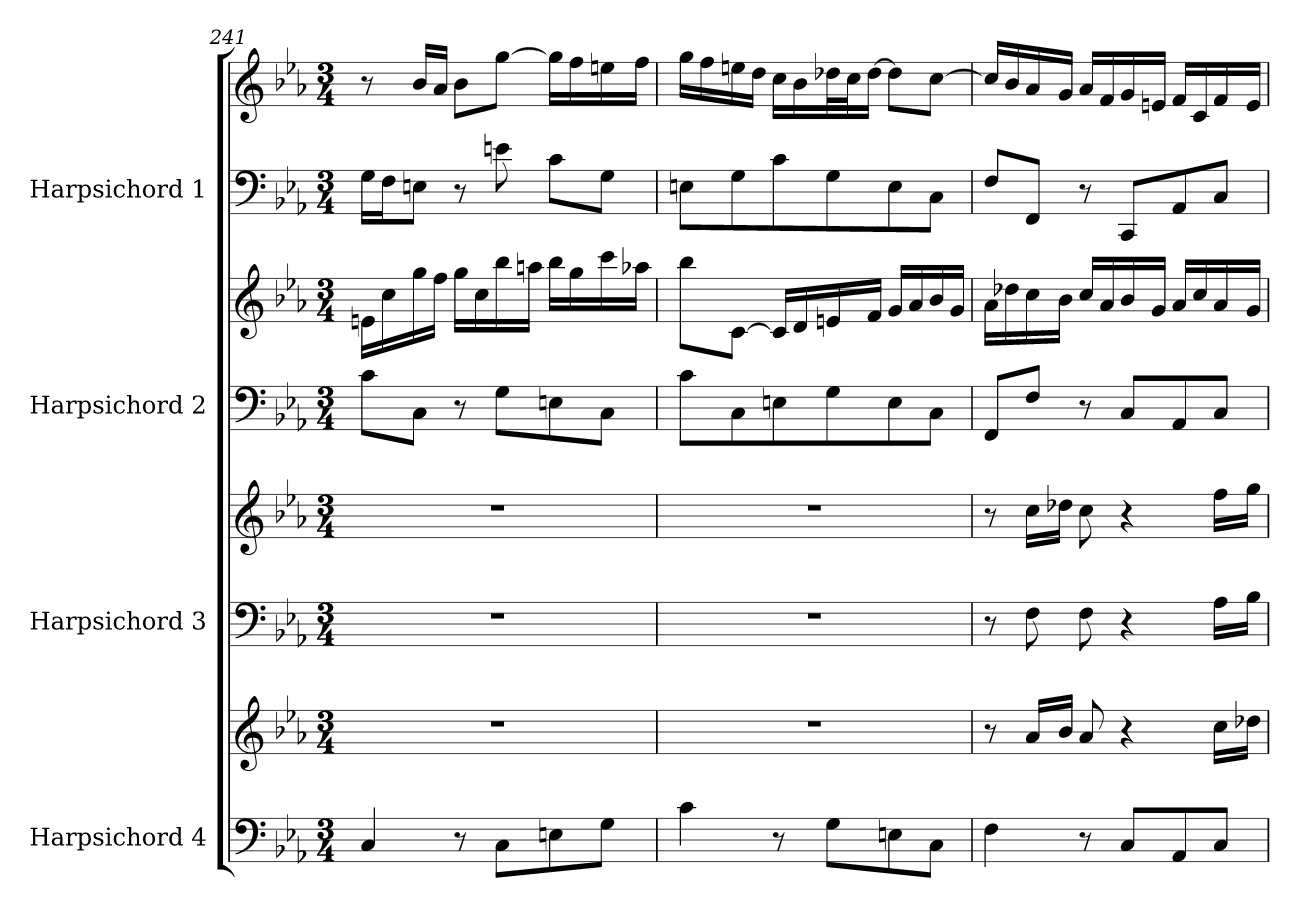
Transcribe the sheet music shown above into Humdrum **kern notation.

**kern	**kern	**kern	**kern	**kern	**kern	**kern	**kern
*part4	*part4	*part3	*part3	*part2	*part2	*part1	*part1
*staff8	*staff7	*staff6	*staff5	*staff4	*staff3	*staff2	*staff1
*I"Harpsichord 4	*	*I"Harpsichord 3	*	*I"Harpsichord 2	*	*I"Harpsichord 1	*
*I'Hp	*	*I'Hp	*	*I'Hp	*	*I'Hp	*
*clefF4	*clefG2	*clefF4	*clefG2	*clefF4	*clefG2	*clefF4	*clefG2
*k[b-e-a-]	*k[b-e-a-]	*k[b-e-a-]	*k[b-e-a-]	*k[b-e-a-]	*k[b-e-a-]	*k[b-e-a-]	*k[b-e-a-]
*M3/4	*M3/4	*M3/4	*M3/4	*M3/4	*M3/4	*M3/4	*M3/4
=241	=241	=241	=241	=241	=241	=241	=241
4C/	2.r	2.r	2.r	8c\L	16en\LL	16G\LL	8r
.	.	.	.	.	16cc\	16F\J	.
.	.	.	.	8C\J	16gg\	8En\J	16b-/LL
.	.	.	.	.	16ff\JJ	.	16a-/JJ
8r	.	.	.	8r	16gg\LL	8r	8b-\L
.	.	.	.	.	16cc\	.	.
8C\L	.	.	.	8G\L	16bb-\	8en\	[8gg\J
.	.	.	.	.	16aan\JJ	.	.
8En\	.	.	.	8En\	16bb-\LL	8c\L	16gg\LL]
.	.	.	.	.	16gg\	.	16ff\
8G\J	.	.	.	8C\J	16ccc\	8G\J	16een\
.	.	.	.	.	16aa-X\JJ	.	16ff\JJ
=242	=242	=242	=242	=242	=242	=242	=242
4c\	2.r	2.r	2.r	8c\L	8bb-\L	8En\L	16gg\LL
.	.	.	.	.	.	.	16ff\
.	.	.	.	8C\	[8c\J	8G\	16een\
.	.	.	.	.	.	.	16dd\JJ
8r	.	.	.	8En\	16c/LL]	8c\	16cc\LL
.	.	.	.	.	16d/	.	16b-\
8G\L	.	.	.	8G\	16en/	8G\	32dd-X\L
.	.	.	.	.	.	.	32cc\J
.	.	.	.	.	16f/JJ	.	[16dd-\JJ
8En\	.	.	.	8E\	16g/LL	8E\	8dd-\L]
.	.	.	.	.	16a-/	.	.
8C\J	.	.	.	8C\J	16b-/	8C\J	[8cc\J
.	.	.	.	.	16g/JJ	.	.
!!LO:PB:g=z
=243	=243	=243	=243	=243	=243	=243	=243
4F\	8r	8r	8r	8FF/L	16a-\LL	8F/L	16cc/LL]
.	.	.	.	.	16dd-X\	.	16b-/
.	16a-/LL	8F\	16cc\LL	8F/J	16cc\	8FF/J	16a-/
.	16b-/JJ	.	16dd-X\JJ	.	16b-\JJ	.	16g/JJ
8r	8a-/	8F\	8cc\	8r	16cc/LL	8r	16a-/LL
.	.	.	.	.	16a-/	.	16f/
8C/L	4r	4r	4r	8C/L	16b-/	8CC/L	16g/
.	.	.	.	.	16g/JJ	.	16en/JJ
8AA-/	.	.	.	8AA-/	16a-/LL	8AA-/	16f/LL
.	.	.	.	.	16cc/	.	16c/
8C/J	16cc\LL	16A-\LL	16ff\LL	8C/J	16a-/	8C/J	16f/
.	16dd-X\JJ	16B-\JJ	16gg\JJ	.	16g/JJ	.	16e/JJ
=	=	=	=	=	=	=	=
*-	*-	*-	*-	*-	*-	*-	*-
